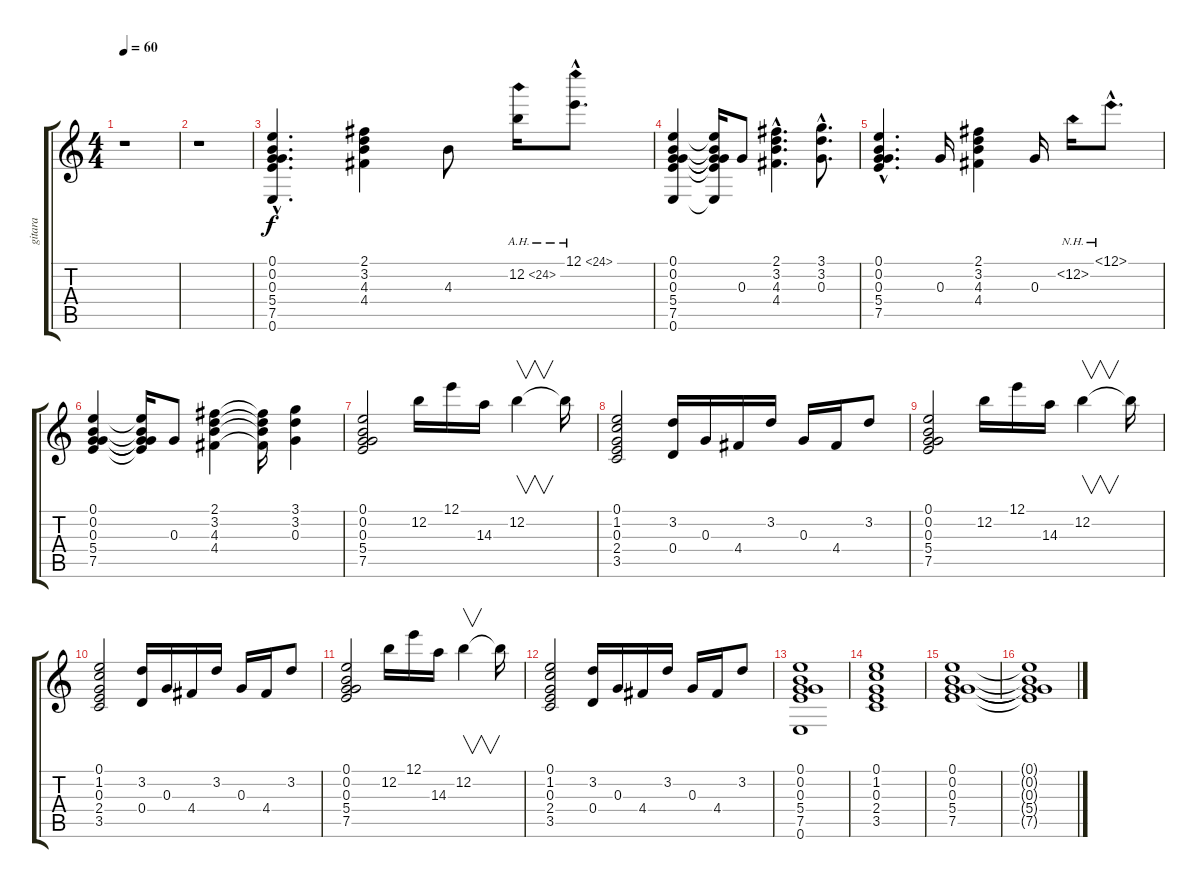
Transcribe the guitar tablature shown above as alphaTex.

\track ("gitara" "gitara") {instrument electricguitarclean}
\staff {score tabs}
\tuning (E4 B3 G3 D3 A2 E2) {hide}
\ts (4 4)
\tempo 60
\clef g2
\ks c
r.1{dy f instrument electricguitarclean} |
r.1 |
(0.1{hac} 0.2{hac} 0.3{hac} 5.4{hac} 7.5{hac} 0.6{hac}).4{d} (2.1 3.2 4.3 4.4).4 4.3.8 12.2{ah 12}.16 12.1{ah 12 hac}.8{d} |
(0.1 0.2 0.3 5.4 7.5 0.6).4 (0.1{t} 0.2{t} 0.3{t} 5.4{t} 7.5{t} 0.6{t}).16 0.3.8 (2.1{hac} 3.2{hac} 4.3{hac} 4.4{hac}).4{d} (3.1{hac} 3.2{hac} 0.3{hac}).8{d} |
(0.1{hac} 0.2{hac} 0.3{hac} 5.4{hac} 7.5{hac}).4{d} 0.3.16 (2.1 3.2 4.3 4.4).4 0.3.16 12.2{nh}.16 12.1{nh hac}.8{d} |
(0.1 0.2 0.3 5.4 7.5).4 (0.1{t} 0.2{t} 0.3{t} 5.4{t} 7.5{t}).16 0.3.8 (2.1 3.2 4.3 4.4).4 (2.1{t} 3.2{t} 4.3{t} 4.4{t}).16 (3.1 3.2 0.3).4 |
(0.1 0.2 0.3 5.4 7.5).2 12.2.16 12.1.16 14.3.16 12.2.4{v} 12.2{t}.16 |
(0.1 1.2 0.3 2.4 3.5).2 (3.2 0.4).16 0.3.16 4.4.16 3.2.16 0.3.16 4.4.16 3.2.8 |
(0.1 0.2 0.3 5.4 7.5).2 12.2.16 12.1.16 14.3.16 12.2.4{v} 12.2{t}.16 |
(0.1 1.2 0.3 2.4 3.5).2 (3.2 0.4).16 0.3.16 4.4.16 3.2.16 0.3.16 4.4.16 3.2.8 |
(0.1 0.2 0.3 5.4 7.5).2 12.2.16 12.1.16 14.3.16 12.2.4{v} 12.2{t}.16 |
(0.1 1.2 0.3 2.4 3.5).2 (3.2 0.4).16 0.3.16 4.4.16 3.2.16 0.3.16 4.4.16 3.2.8 |
(0.1 0.2 0.3 5.4 7.5 0.6).1 |
(0.1 1.2 0.3 2.4 3.5).1 |
(0.1 0.2 0.3 5.4 7.5).1 |
(0.1{t} 0.2{t} 0.3{t} 5.4{t} 7.5{t}).1
